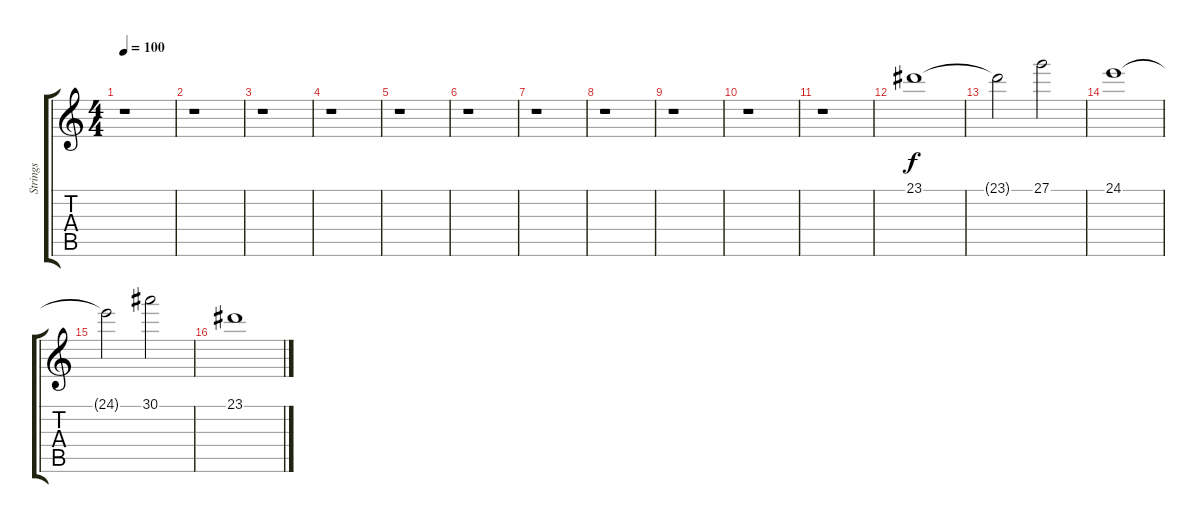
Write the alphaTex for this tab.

\track ("Strings" "Strings") {instrument stringensemble1}
\staff {score tabs}
\tuning (E4 B3 G3 D3 A2 E2) {hide}
\ts (4 4)
\tempo 100
\clef g2
\ks c
r.1{dy f volume 12 balance 8 instrument stringensemble1} |
r.1 |
r.1 |
r.1 |
r.1 |
r.1 |
r.1 |
r.1 |
r.1 |
r.1 |
r.1 |
23.1.1 |
23.1{t}.2 27.1.2 |
24.1.1 |
24.1{t}.2 30.1.2 |
23.1.1
